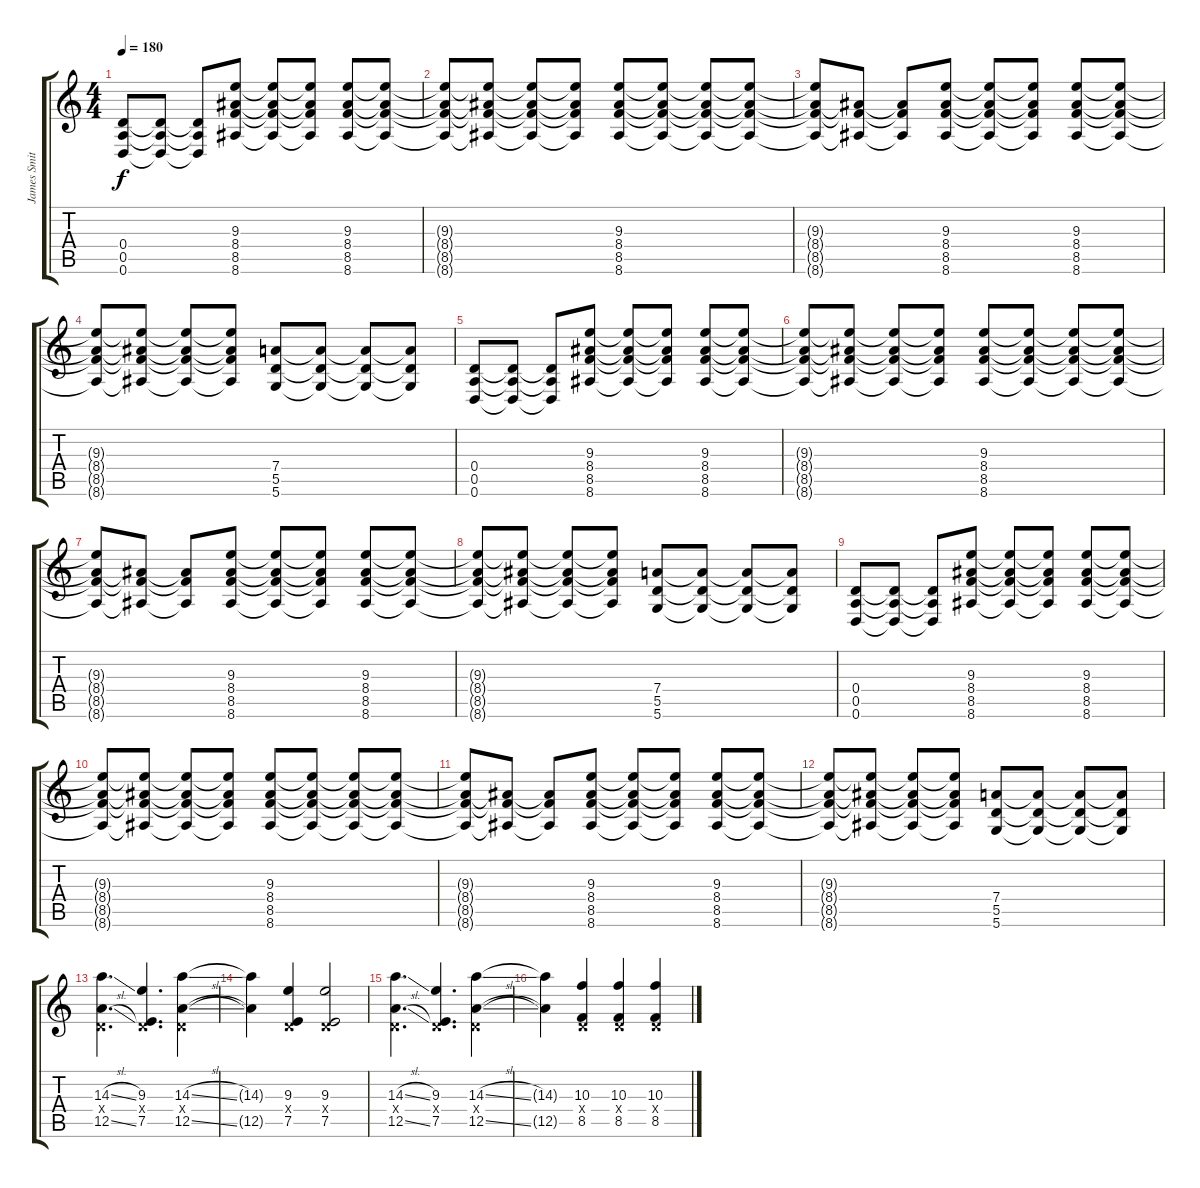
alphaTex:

\track ("James Smith" "James Smit") {instrument distortionguitar}
\staff {score tabs}
\tuning (E4 B3 G3 D3 A2 D2) {hide}
\ts (4 4)
\tempo 180
\clef g2
\ks c
(0.4 0.5 0.6).8{dy f} (0.4{t} 0.5{t} 0.6{t}).8 (0.4{t} 0.5{t} 0.6{t}).8 (9.3 8.4 8.5 8.6).8 (9.3{t} 8.4{t} 8.5{t} 8.6{t}).8 (9.3{t} 8.4{t} 8.5{t} 8.6{t}).8 (9.3 8.4 8.5 8.6).8 (9.3{t} 8.4{t} 8.5{t} 8.6{t}).8 |
(9.3{t} 8.4{t} 8.5{t} 8.6{t}).8 (9.3{t} 8.4{t} 8.5{t} 8.6{t}).8 (9.3{t} 8.4{t} 8.5{t} 8.6{t}).8 (9.3{t} 8.4{t} 8.5{t} 8.6{t}).8 (9.3 8.4 8.5 8.6).8 (9.3{t} 8.4{t} 8.5{t} 8.6{t}).8 (9.3{t} 8.4{t} 8.5{t} 8.6{t}).8 (9.3{t} 8.4{t} 8.5{t} 8.6{t}).8 |
(9.3{t} 8.4{t} 8.5{t} 8.6{t}).8 (8.4{t} 8.5{t} 8.6{t}).8 (8.4{t} 8.5{t} 8.6{t}).8 (9.3 8.4 8.5 8.6).8 (9.3{t} 8.4{t} 8.5{t} 8.6{t}).8 (9.3{t} 8.4{t} 8.5{t} 8.6{t}).8 (9.3 8.4 8.5 8.6).8 (9.3{t} 8.4{t} 8.5{t} 8.6{t}).8 |
(9.3{t} 8.4{t} 8.5{t} 8.6{t}).8 (9.3{t} 8.4{t} 8.5{t} 8.6{t}).8 (9.3{t} 8.4{t} 8.5{t} 8.6{t}).8 (9.3{t} 8.4{t} 8.5{t} 8.6{t}).8 (7.4 5.5 5.6).8 (7.4{t} 5.5{t} 5.6{t}).8 (7.4{t} 5.5{t} 5.6{t}).8 (7.4{t} 5.5{t} 5.6{t}).8 |
(0.4 0.5 0.6).8 (0.4{t} 0.5{t} 0.6{t}).8 (0.4{t} 0.5{t} 0.6{t}).8 (9.3 8.4 8.5 8.6).8 (9.3{t} 8.4{t} 8.5{t} 8.6{t}).8 (9.3{t} 8.4{t} 8.5{t} 8.6{t}).8 (9.3 8.4 8.5 8.6).8 (9.3{t} 8.4{t} 8.5{t} 8.6{t}).8 |
(9.3{t} 8.4{t} 8.5{t} 8.6{t}).8 (9.3{t} 8.4{t} 8.5{t} 8.6{t}).8 (9.3{t} 8.4{t} 8.5{t} 8.6{t}).8 (9.3{t} 8.4{t} 8.5{t} 8.6{t}).8 (9.3 8.4 8.5 8.6).8 (9.3{t} 8.4{t} 8.5{t} 8.6{t}).8 (9.3{t} 8.4{t} 8.5{t} 8.6{t}).8 (9.3{t} 8.4{t} 8.5{t} 8.6{t}).8 |
(9.3{t} 8.4{t} 8.5{t} 8.6{t}).8 (8.4{t} 8.5{t} 8.6{t}).8 (8.4{t} 8.5{t} 8.6{t}).8 (9.3 8.4 8.5 8.6).8 (9.3{t} 8.4{t} 8.5{t} 8.6{t}).8 (9.3{t} 8.4{t} 8.5{t} 8.6{t}).8 (9.3 8.4 8.5 8.6).8 (9.3{t} 8.4{t} 8.5{t} 8.6{t}).8 |
(9.3{t} 8.4{t} 8.5{t} 8.6{t}).8 (9.3{t} 8.4{t} 8.5{t} 8.6{t}).8 (9.3{t} 8.4{t} 8.5{t} 8.6{t}).8 (9.3{t} 8.4{t} 8.5{t} 8.6{t}).8 (7.4 5.5 5.6).8 (7.4{t} 5.5{t} 5.6{t}).8 (7.4{t} 5.5{t} 5.6{t}).8 (7.4{t} 5.5{t} 5.6{t}).8 |
(0.4 0.5 0.6).8 (0.4{t} 0.5{t} 0.6{t}).8 (0.4{t} 0.5{t} 0.6{t}).8 (9.3 8.4 8.5 8.6).8 (9.3{t} 8.4{t} 8.5{t} 8.6{t}).8 (9.3{t} 8.4{t} 8.5{t} 8.6{t}).8 (9.3 8.4 8.5 8.6).8 (9.3{t} 8.4{t} 8.5{t} 8.6{t}).8 |
(9.3{t} 8.4{t} 8.5{t} 8.6{t}).8 (9.3{t} 8.4{t} 8.5{t} 8.6{t}).8 (9.3{t} 8.4{t} 8.5{t} 8.6{t}).8 (9.3{t} 8.4{t} 8.5{t} 8.6{t}).8 (9.3 8.4 8.5 8.6).8 (9.3{t} 8.4{t} 8.5{t} 8.6{t}).8 (9.3{t} 8.4{t} 8.5{t} 8.6{t}).8 (9.3{t} 8.4{t} 8.5{t} 8.6{t}).8 |
(9.3{t} 8.4{t} 8.5{t} 8.6{t}).8 (8.4{t} 8.5{t} 8.6{t}).8 (8.4{t} 8.5{t} 8.6{t}).8 (9.3 8.4 8.5 8.6).8 (9.3{t} 8.4{t} 8.5{t} 8.6{t}).8 (9.3{t} 8.4{t} 8.5{t} 8.6{t}).8 (9.3 8.4 8.5 8.6).8 (9.3{t} 8.4{t} 8.5{t} 8.6{t}).8 |
(9.3{t} 8.4{t} 8.5{t} 8.6{t}).8 (9.3{t} 8.4{t} 8.5{t} 8.6{t}).8 (9.3{t} 8.4{t} 8.5{t} 8.6{t}).8 (9.3{t} 8.4{t} 8.5{t} 8.6{t}).8 (7.4 5.5 5.6).8 (7.4{t} 5.5{t} 5.6{t}).8 (7.4{t} 5.5{t} 5.6{t}).8 (7.4{t} 5.5{t} 5.6{t}).8 |
(14.3{sl} 0.4{x} 12.5{sl}).4{d} (9.3 0.4{x} 7.5).4{d} (14.3{sl} 0.4{x} 12.5{sl}).4 |
(14.3{t} 12.5{t}).4 (9.3 0.4{x} 7.5).4 (9.3 0.4{x} 7.5).2 |
(14.3{sl} 0.4{x} 12.5{sl}).4{d} (9.3 0.4{x} 7.5).4{d} (14.3{sl} 0.4{x} 12.5{sl}).4 |
(14.3{t} 12.5{t}).4 (10.3 0.4{x} 8.5).4 (10.3 0.4{x} 8.5).4 (10.3 0.4{x} 8.5).4
